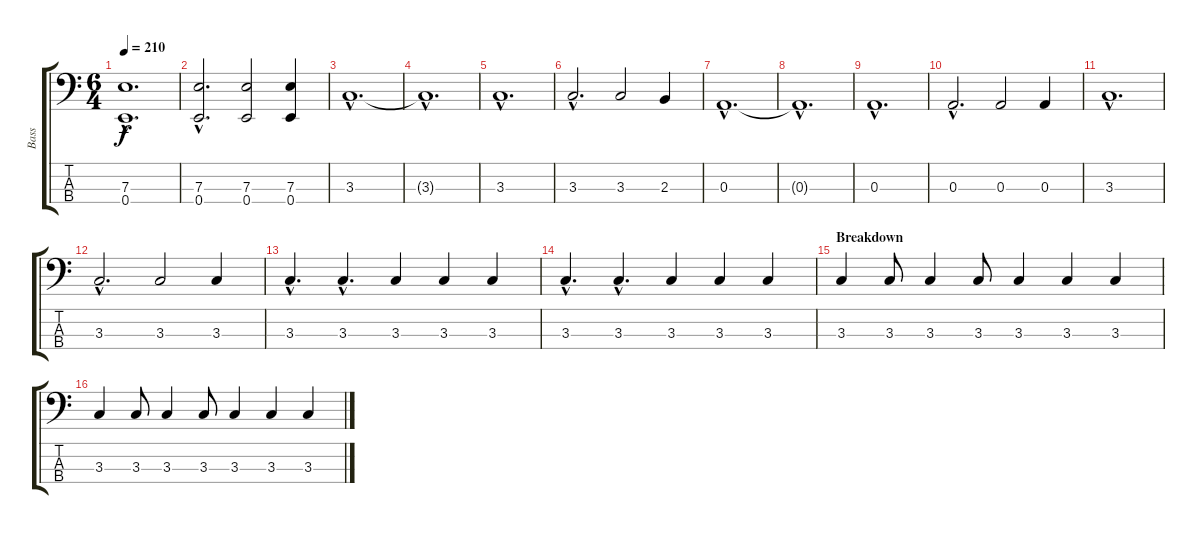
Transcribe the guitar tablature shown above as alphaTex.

\track ("Bass" "Bass") {instrument acousticbass}
\staff {score tabs}
\tuning (G2 D2 A1 E1) {hide}
\ts (6 4)
\tempo 210
\clef f4
\ks c
(7.3{hac} 0.4{hac}).1{d dy f} |
(7.3{hac} 0.4{hac}).2{d} (7.3 0.4).2 (7.3 0.4).4 |
3.3{hac}.1{d} |
3.3{hac t}.1{d} |
3.3{hac}.1{d} |
3.3{hac}.2{d} 3.3.2 2.3.4 |
0.3{hac}.1{d} |
0.3{hac t}.1{d} |
0.3{hac}.1{d} |
0.3{hac}.2{d} 0.3.2 0.3.4 |
3.3{hac}.1{d} |
3.3{hac}.2{d} 3.3.2 3.3.4 |
3.3{hac}.4{d} 3.3{hac}.4{d} 3.3.4 3.3.4 3.3.4 |
3.3{hac}.4{d} 3.3{hac}.4{d} 3.3.4 3.3.4 3.3.4 |
\section ("" "Breakdown")
3.3.4 3.3.8 3.3.4 3.3.8 3.3.4 3.3.4 3.3.4 |
3.3.4 3.3.8 3.3.4 3.3.8 3.3.4 3.3.4 3.3.4
